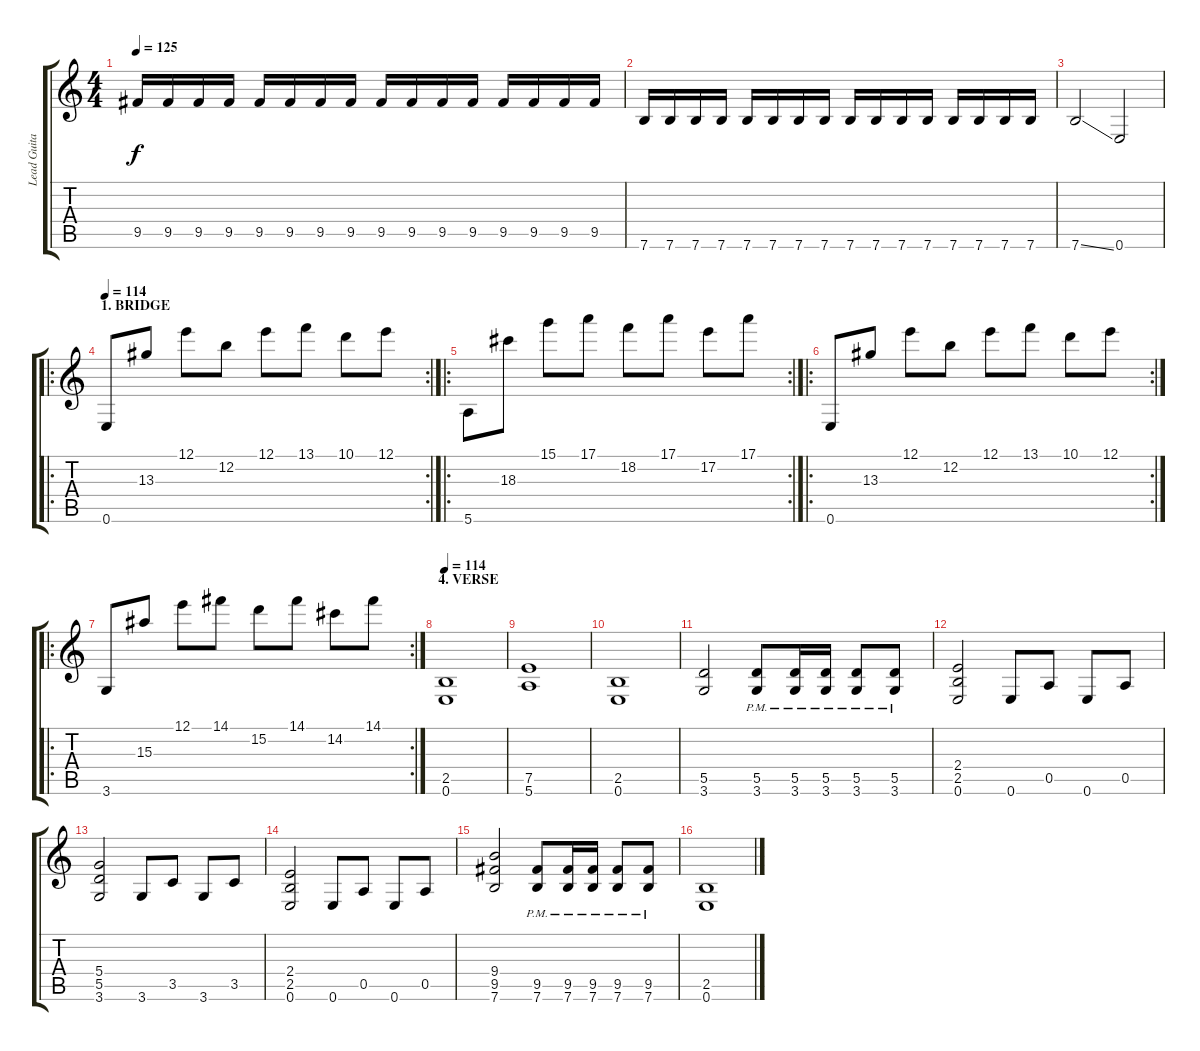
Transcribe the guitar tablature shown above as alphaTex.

\track ("Lead Guitar / Kim" "Lead Guita") {instrument distortionguitar}
\staff {score tabs}
\tuning (E4 B3 G3 D3 A2 E2) {hide}
\ts (4 4)
\tempo 125
\clef g2
\ks c
9.5.16{dy f} 9.5.16 9.5.16 9.5.16 9.5.16 9.5.16 9.5.16 9.5.16 9.5.16 9.5.16 9.5.16 9.5.16 9.5.16 9.5.16 9.5.16 9.5.16 |
7.6.16 7.6.16 7.6.16 7.6.16 7.6.16 7.6.16 7.6.16 7.6.16 7.6.16 7.6.16 7.6.16 7.6.16 7.6.16 7.6.16 7.6.16 7.6.16 |
7.6{ss}.2 0.6.2 |
\ro
\rc 2
\section ("" "1. BRIDGE")
\tempo 114
0.6.8 13.3.8 12.1.8 12.2.8 12.1.8 13.1.8 10.1.8 12.1.8 |
\ro
\rc 2
5.6.8 18.3.8 15.1.8 17.1.8 18.2.8 17.1.8 17.2.8 17.1.8 |
\ro
\rc 2
0.6.8 13.3.8 12.1.8 12.2.8 12.1.8 13.1.8 10.1.8 12.1.8 |
\ro
\rc 2
3.6.8 15.3.8 12.1.8 14.1.8 15.2.8 14.1.8 14.2.8 14.1.8 |
\section ("" "4. VERSE")
\tempo 114
(2.5 0.6).1{volume 13} |
(7.5 5.6).1 |
(2.5 0.6).1 |
(5.5 3.6).2 (5.5{pm} 3.6{pm}).8 (5.5{pm} 3.6{pm}).16 (5.5{pm} 3.6{pm}).16 (5.5{pm} 3.6{pm}).8 (5.5{pm} 3.6{pm}).8 |
(2.4 2.5 0.6).2 0.6.8 0.5.8 0.6.8 0.5.8 |
(5.4 5.5 3.6).2 3.6.8 3.5.8 3.6.8 3.5.8 |
(2.4 2.5 0.6).2 0.6.8 0.5.8 0.6.8 0.5.8 |
(9.4 9.5 7.6).2 (9.5{pm} 7.6{pm}).8 (9.5{pm} 7.6{pm}).16 (9.5{pm} 7.6{pm}).16 (9.5{pm} 7.6{pm}).8 (9.5{pm} 7.6{pm}).8 |
(2.5 0.6).1{volume 13}
